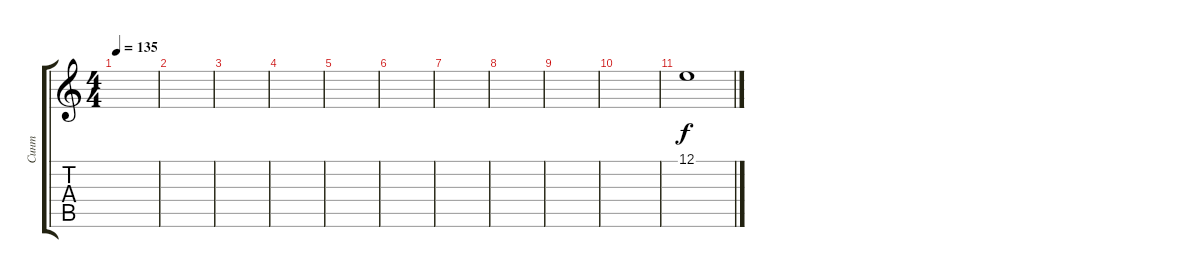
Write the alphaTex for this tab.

\track ("Синт" "Синт") {instrument glockenspiel}
\staff {score tabs}
\tuning (E4 B3 G3 D3 A2 E2) {hide}
\ts (4 4)
\tempo 135
\clef g2
\ks c
|
|
|
|
|
|
|
|
|
|
12.1.1
